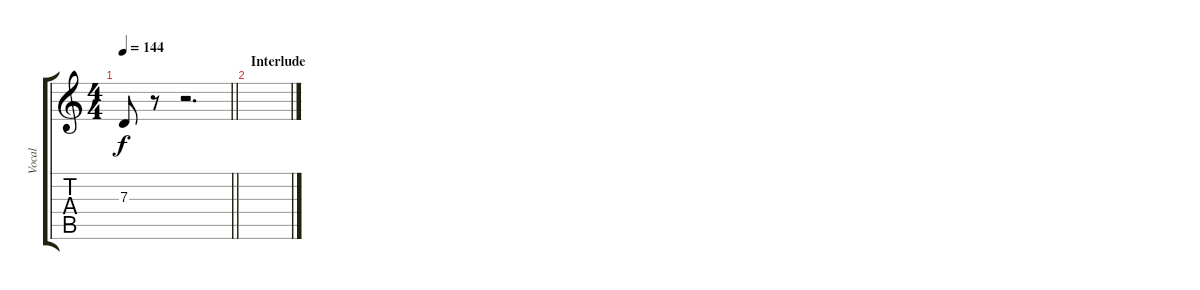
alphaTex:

\track ("Vocal" "Vocal") {instrument clarinet}
\staff {score tabs}
\tuning (E4 B3 G3 D3 A2 E2) {hide}
\ts (4 4)
\tempo 144
\clef g2
\barLineRight lightlight
\ks c
7.3.8{dy f} r.8 r.2{d} |
\section ("" "Interlude")
